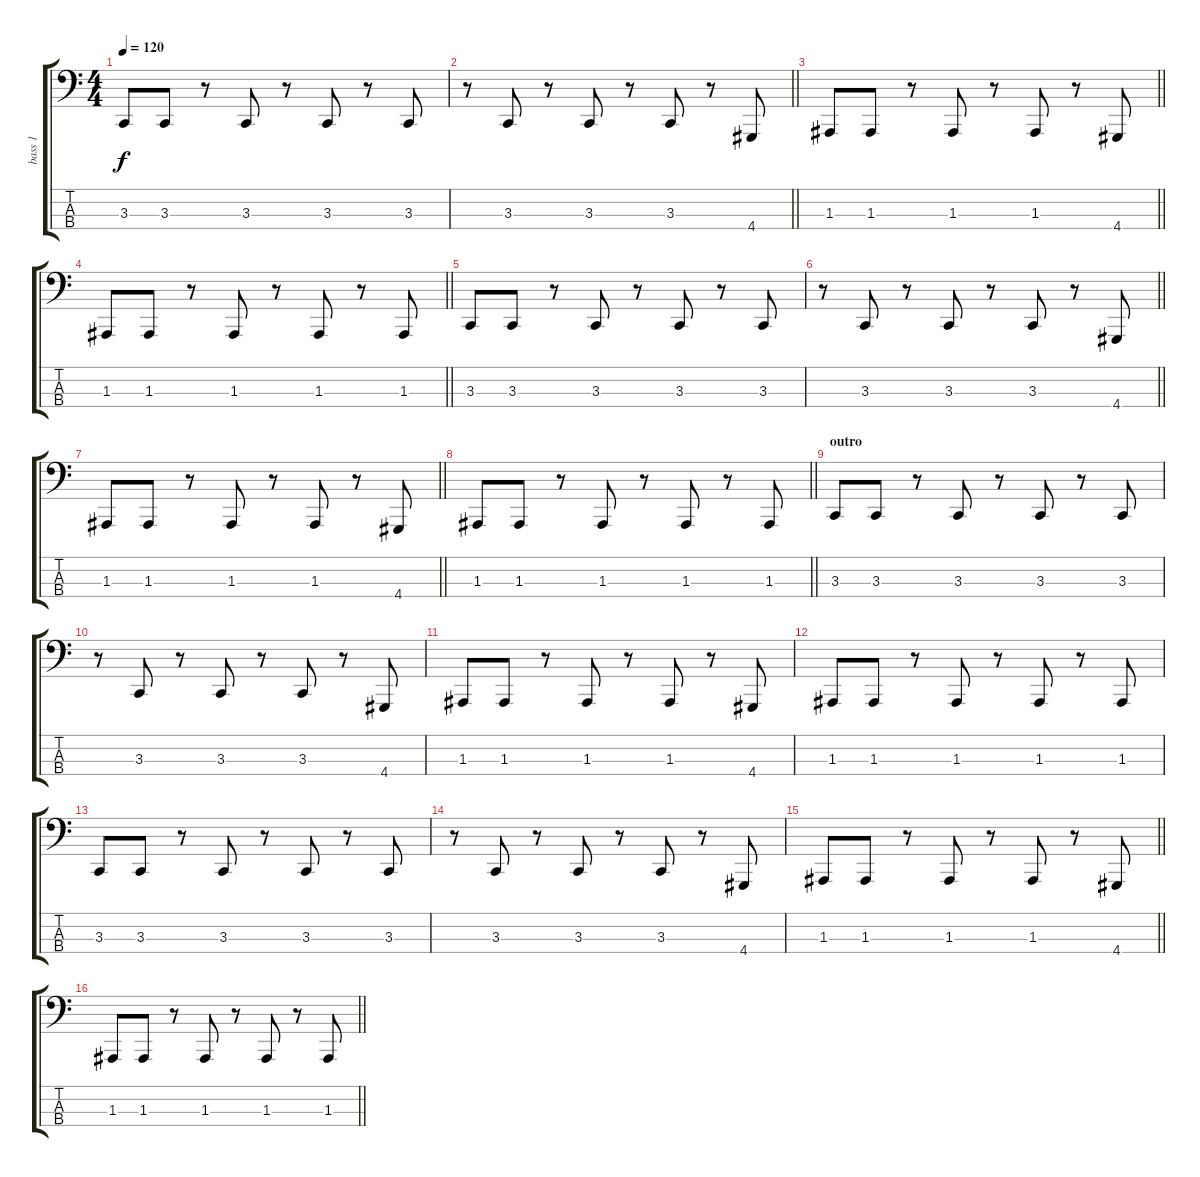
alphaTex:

\track ("bass 1" "bass 1") {instrument lead8bassandlead}
\staff {score tabs}
\tuning (G2 D2 A1 E1) {hide}
\ts (4 4)
\tempo 120
\clef f4
\ks c
3.3.8{dy f volume 5} 3.3.8 r.8 3.3.8 r.8 3.3.8 r.8 3.3.8 |
\barLineRight lightlight
r.8 3.3.8 r.8 3.3.8 r.8 3.3.8 r.8 4.4.8 |
\barLineRight lightlight
1.3.8 1.3.8 r.8 1.3.8 r.8 1.3.8 r.8 4.4.8 |
\barLineRight lightlight
1.3.8 1.3.8 r.8 1.3.8 r.8 1.3.8 r.8 1.3.8 |
3.3.8 3.3.8 r.8 3.3.8 r.8 3.3.8 r.8 3.3.8 |
\barLineRight lightlight
r.8 3.3.8 r.8 3.3.8 r.8 3.3.8 r.8 4.4.8 |
\barLineRight lightlight
1.3.8 1.3.8 r.8 1.3.8 r.8 1.3.8 r.8 4.4.8 |
\barLineRight lightlight
1.3.8 1.3.8 r.8 1.3.8 r.8 1.3.8 r.8 1.3.8 |
\section ("" "outro")
3.3.8 3.3.8 r.8 3.3.8 r.8 3.3.8 r.8 3.3.8 |
r.8 3.3.8 r.8 3.3.8 r.8 3.3.8 r.8 4.4.8 |
1.3.8 1.3.8 r.8 1.3.8 r.8 1.3.8 r.8 4.4.8 |
1.3.8 1.3.8 r.8 1.3.8 r.8 1.3.8 r.8 1.3.8 |
3.3.8 3.3.8 r.8 3.3.8 r.8 3.3.8 r.8 3.3.8 |
r.8 3.3.8 r.8 3.3.8 r.8 3.3.8 r.8 4.4.8 |
\barLineRight lightlight
1.3.8 1.3.8 r.8 1.3.8 r.8 1.3.8 r.8 4.4.8 |
\barLineRight lightlight
1.3.8 1.3.8 r.8 1.3.8 r.8 1.3.8 r.8 1.3.8
